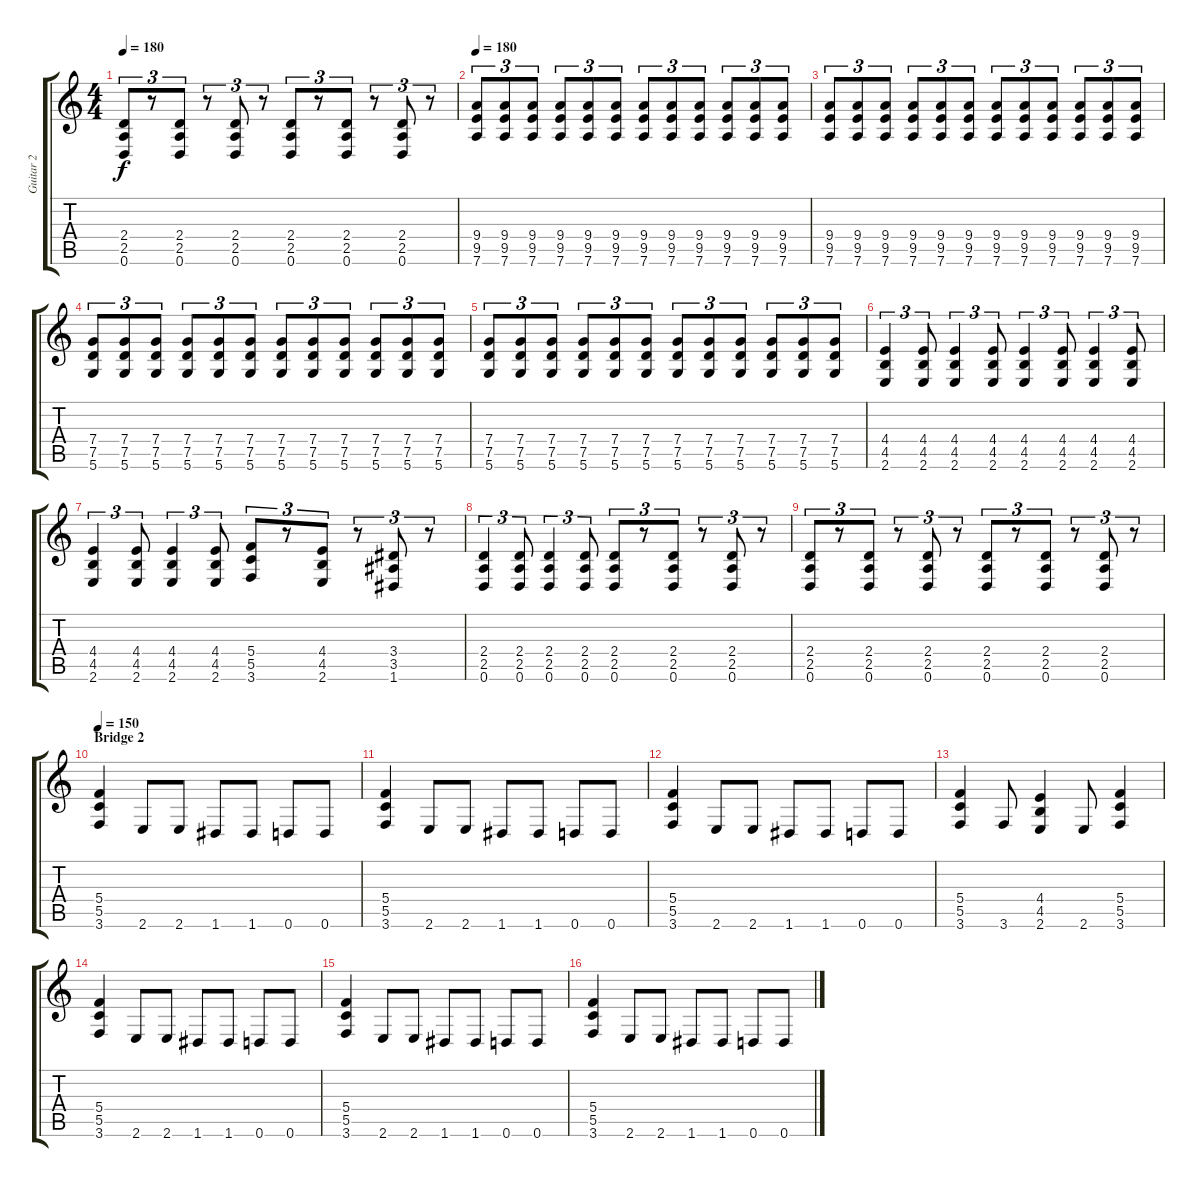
\track ("Guitar 2" "Guitar 2") {instrument distortionguitar}
\staff {score tabs}
\tuning (D4 A3 F3 C3 G2 D2) {hide}
\ts (4 4)
\tempo 180
\clef g2
\ks c
(2.4 2.5 0.6).8{tu (3 2) dy f} r.8{tu (3 2)} (2.4 2.5 0.6).8{tu (3 2)} r.8{tu (3 2)} (2.4 2.5 0.6).8{tu (3 2)} r.8{tu (3 2)} (2.4 2.5 0.6).8{tu (3 2)} r.8{tu (3 2)} (2.4 2.5 0.6).8{tu (3 2)} r.8{tu (3 2)} (2.4 2.5 0.6).8{tu (3 2)} r.8{tu (3 2)} |
\tempo 180
(9.4 9.5 7.6).8{tu (3 2)} (9.4 9.5 7.6).8{tu (3 2)} (9.4 9.5 7.6).8{tu (3 2)} (9.4 9.5 7.6).8{tu (3 2)} (9.4 9.5 7.6).8{tu (3 2)} (9.4 9.5 7.6).8{tu (3 2)} (9.4 9.5 7.6).8{tu (3 2)} (9.4 9.5 7.6).8{tu (3 2)} (9.4 9.5 7.6).8{tu (3 2)} (9.4 9.5 7.6).8{tu (3 2)} (9.4 9.5 7.6).8{tu (3 2)} (9.4 9.5 7.6).8{tu (3 2)} |
(9.4 9.5 7.6).8{tu (3 2)} (9.4 9.5 7.6).8{tu (3 2)} (9.4 9.5 7.6).8{tu (3 2)} (9.4 9.5 7.6).8{tu (3 2)} (9.4 9.5 7.6).8{tu (3 2)} (9.4 9.5 7.6).8{tu (3 2)} (9.4 9.5 7.6).8{tu (3 2)} (9.4 9.5 7.6).8{tu (3 2)} (9.4 9.5 7.6).8{tu (3 2)} (9.4 9.5 7.6).8{tu (3 2)} (9.4 9.5 7.6).8{tu (3 2)} (9.4 9.5 7.6).8{tu (3 2)} |
(7.4 7.5 5.6).8{tu (3 2)} (7.4 7.5 5.6).8{tu (3 2)} (7.4 7.5 5.6).8{tu (3 2)} (7.4 7.5 5.6).8{tu (3 2)} (7.4 7.5 5.6).8{tu (3 2)} (7.4 7.5 5.6).8{tu (3 2)} (7.4 7.5 5.6).8{tu (3 2)} (7.4 7.5 5.6).8{tu (3 2)} (7.4 7.5 5.6).8{tu (3 2)} (7.4 7.5 5.6).8{tu (3 2)} (7.4 7.5 5.6).8{tu (3 2)} (7.4 7.5 5.6).8{tu (3 2)} |
(7.4 7.5 5.6).8{tu (3 2)} (7.4 7.5 5.6).8{tu (3 2)} (7.4 7.5 5.6).8{tu (3 2)} (7.4 7.5 5.6).8{tu (3 2)} (7.4 7.5 5.6).8{tu (3 2)} (7.4 7.5 5.6).8{tu (3 2)} (7.4 7.5 5.6).8{tu (3 2)} (7.4 7.5 5.6).8{tu (3 2)} (7.4 7.5 5.6).8{tu (3 2)} (7.4 7.5 5.6).8{tu (3 2)} (7.4 7.5 5.6).8{tu (3 2)} (7.4 7.5 5.6).8{tu (3 2)} |
(4.4 4.5 2.6).4{tu (3 2)} (4.4 4.5 2.6).8{tu (3 2)} (4.4 4.5 2.6).4{tu (3 2)} (4.4 4.5 2.6).8{tu (3 2)} (4.4 4.5 2.6).4{tu (3 2)} (4.4 4.5 2.6).8{tu (3 2)} (4.4 4.5 2.6).4{tu (3 2)} (4.4 4.5 2.6).8{tu (3 2)} |
(4.4 4.5 2.6).4{tu (3 2)} (4.4 4.5 2.6).8{tu (3 2)} (4.4 4.5 2.6).4{tu (3 2)} (4.4 4.5 2.6).8{tu (3 2)} (5.4 5.5 3.6).8{tu (3 2)} r.8{tu (3 2)} (4.4 4.5 2.6).8{tu (3 2)} r.8{tu (3 2)} (3.4 3.5 1.6).8{tu (3 2)} r.8{tu (3 2)} |
(2.4 2.5 0.6).4{tu (3 2)} (2.4 2.5 0.6).8{tu (3 2)} (2.4 2.5 0.6).4{tu (3 2)} (2.4 2.5 0.6).8{tu (3 2)} (2.4 2.5 0.6).8{tu (3 2)} r.8{tu (3 2)} (2.4 2.5 0.6).8{tu (3 2)} r.8{tu (3 2)} (2.4 2.5 0.6).8{tu (3 2)} r.8{tu (3 2)} |
(2.4 2.5 0.6).8{tu (3 2)} r.8{tu (3 2)} (2.4 2.5 0.6).8{tu (3 2)} r.8{tu (3 2)} (2.4 2.5 0.6).8{tu (3 2)} r.8{tu (3 2)} (2.4 2.5 0.6).8{tu (3 2)} r.8{tu (3 2)} (2.4 2.5 0.6).8{tu (3 2)} r.8{tu (3 2)} (2.4 2.5 0.6).8{tu (3 2)} r.8{tu (3 2)} |
\section ("" "Bridge 2")
\tempo 150
(5.4 5.5 3.6).4 2.6.8 2.6.8 1.6.8 1.6.8 0.6.8 0.6.8 |
(5.4 5.5 3.6).4 2.6.8 2.6.8 1.6.8 1.6.8 0.6.8 0.6.8 |
(5.4 5.5 3.6).4 2.6.8 2.6.8 1.6.8 1.6.8 0.6.8 0.6.8 |
(5.4 5.5 3.6).4 3.6.8 (4.4 4.5 2.6).4 2.6.8 (5.4 5.5 3.6).4 |
(5.4 5.5 3.6).4 2.6.8 2.6.8 1.6.8 1.6.8 0.6.8 0.6.8 |
(5.4 5.5 3.6).4 2.6.8 2.6.8 1.6.8 1.6.8 0.6.8 0.6.8 |
(5.4 5.5 3.6).4 2.6.8 2.6.8 1.6.8 1.6.8 0.6.8 0.6.8
